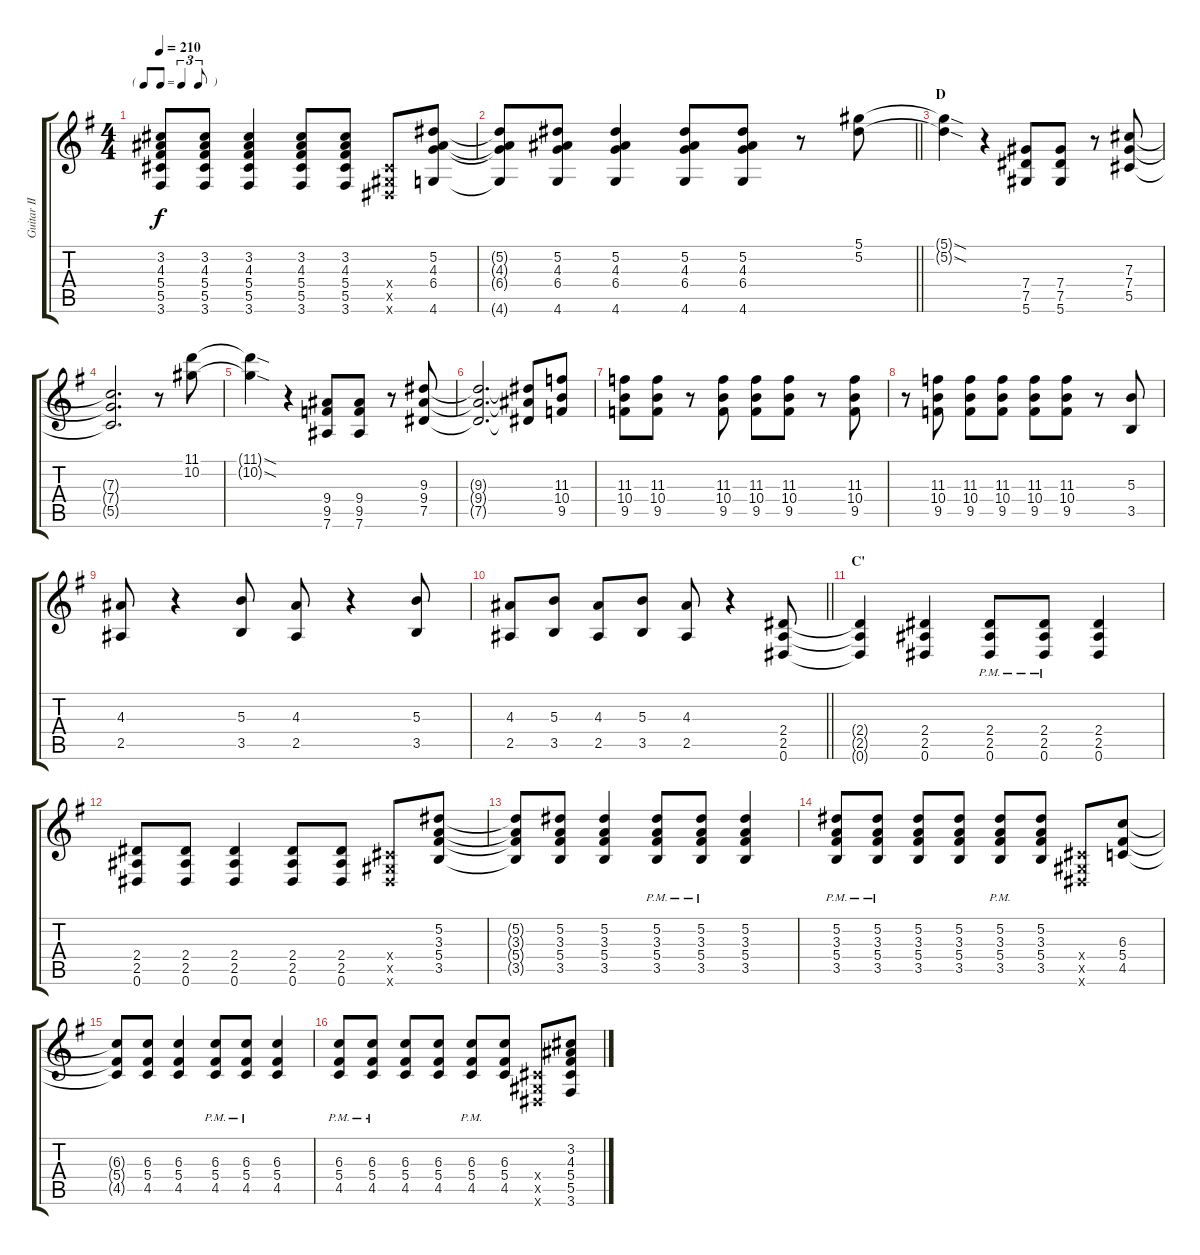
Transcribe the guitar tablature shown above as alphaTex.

\track ("Guitar II (Hitsugi)" "Guitar II ") {instrument distortionguitar}
\staff {score tabs}
\tuning (Eb4 Bb3 Gb3 Db3 Ab2 Eb2) {hide}
\ts (4 4)
\tf triplet8th
\tempo 210
\clef g2
\ks g
(3.2{t} 4.3{t} 5.4{t} 5.5{t} 3.6{t}).8{dy f} (3.2 4.3 5.4 5.5 3.6).8 (3.2 4.3 5.4 5.5 3.6).4 (3.2 4.3 5.4 5.5 3.6).8 (3.2 4.3 5.4 5.5 3.6).8 (0.4{x} 0.5{x} 0.6{x}).8 (5.2 4.3 6.4 4.6).8 |
\barLineRight lightlight
(5.2{t} 4.3{t} 6.4{t} 4.6{t}).8 (5.2 4.3 6.4 4.6).8 (5.2 4.3 6.4 4.6).4 (5.2 4.3 6.4 4.6).8 (5.2 4.3 6.4 4.6).8 r.8 (5.1 5.2).8 |
\section ("" "D")
(5.1{sod t} 5.2{sod t}).4 r.4 (7.4 7.5 5.6).8 (7.4 7.5 5.6).8 r.8 (7.3 7.4 5.5).8 |
(7.3{t} 7.4{t} 5.5{t}).2{d} r.8 (11.1 10.2).8 |
(11.1{sod t} 10.2{sod t}).4 r.4 (9.4 9.5 7.6).8 (9.4 9.5 7.6).8 r.8 (9.3 9.4 7.5).8 |
(9.3{t} 9.4{t} 7.5{t}).2{d} (9.3{t} 9.4{t} 7.5{t}).8 (11.3 10.4 9.5).8 |
(11.3 10.4 9.5).8 (11.3 10.4 9.5).8 r.8 (11.3 10.4 9.5).8 (11.3 10.4 9.5).8 (11.3 10.4 9.5).8 r.8 (11.3 10.4 9.5).8 |
r.8 (11.3 10.4 9.5).8 (11.3 10.4 9.5).8 (11.3 10.4 9.5).8 (11.3 10.4 9.5).8 (11.3 10.4 9.5).8 r.8 (5.3 3.5).8 |
(4.3 2.5).8 r.4 (5.3 3.5).8 (4.3 2.5).8 r.4 (5.3 3.5).8 |
\barLineRight lightlight
(4.3 2.5).8 (5.3 3.5).8 (4.3 2.5).8 (5.3 3.5).8 (4.3 2.5).8 r.4 (2.4 2.5 0.6).8 |
\section ("" "C'")
(2.4{t} 2.5{t} 0.6{t}).4 (2.4 2.5 0.6).4 (2.4{pm} 2.5{pm} 0.6{pm}).8 (2.4{pm} 2.5{pm} 0.6{pm}).8 (2.4 2.5 0.6).4 |
(2.4 2.5 0.6).8 (2.4 2.5 0.6).8 (2.4 2.5 0.6).4 (2.4 2.5 0.6).8 (2.4 2.5 0.6).8 (0.4{x} 0.5{x} 0.6{x}).8 (5.2 3.3 5.4 3.5).8 |
(5.2{t} 3.3{t} 5.4{t} 3.5{t}).8 (5.2 3.3 5.4 3.5).8 (5.2 3.3 5.4 3.5).4 (5.2{pm} 3.3{pm} 5.4{pm} 3.5{pm}).8 (5.2{pm} 3.3{pm} 5.4{pm} 3.5{pm}).8 (5.2 3.3 5.4 3.5).4 |
(5.2{pm} 3.3{pm} 5.4{pm} 3.5{pm}).8 (5.2{pm} 3.3{pm} 5.4{pm} 3.5{pm}).8 (5.2 3.3 5.4 3.5).8 (5.2 3.3 5.4 3.5).8 (5.2{pm} 3.3{pm} 5.4{pm} 3.5{pm}).8 (5.2 3.3 5.4 3.5).8 (0.4{x} 0.5{x} 0.6{x}).8 (6.3 5.4 4.5).8 |
(6.3{t} 5.4{t} 4.5{t}).8 (6.3 5.4 4.5).8 (6.3 5.4 4.5).4 (6.3{pm} 5.4{pm} 4.5{pm}).8 (6.3{pm} 5.4{pm} 4.5{pm}).8 (6.3 5.4 4.5).4 |
(6.3{pm} 5.4{pm} 4.5{pm}).8 (6.3{pm} 5.4{pm} 4.5{pm}).8 (6.3 5.4 4.5).8 (6.3 5.4 4.5).8 (6.3{pm} 5.4{pm} 4.5{pm}).8 (6.3 5.4 4.5).8 (0.4{x} 0.5{x} 0.6{x}).8 (3.2 4.3 5.4 5.5 3.6).8
